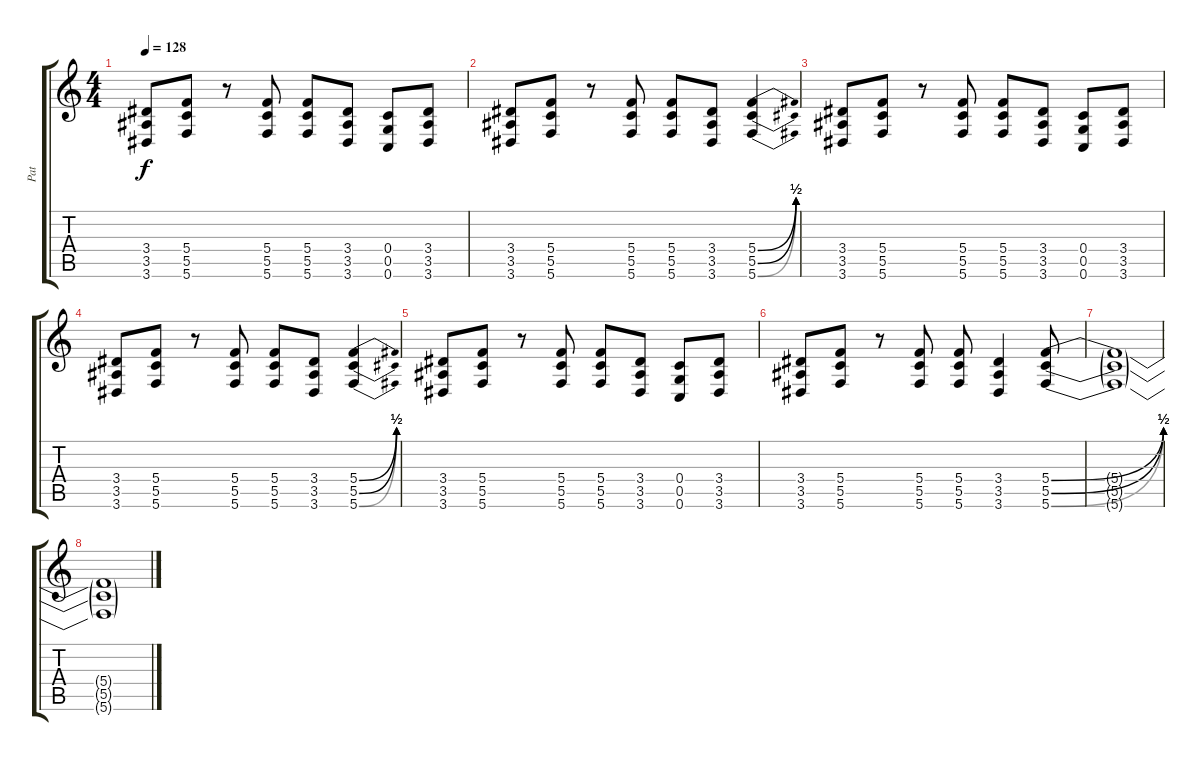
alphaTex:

\track ("Pat" "Pat") {instrument overdrivenguitar}
\staff {score tabs}
\tuning (D4 A3 F3 C3 G2 C2) {hide}
\ts (4 4)
\tempo 128
\clef g2
\ks c
(3.4 3.5 3.6).8{dy f} (5.4 5.5 5.6).8 r.8 (5.4 5.5 5.6).8 (5.4 5.5 5.6).8 (3.4 3.5 3.6).8 (0.4 0.5 0.6).8 (3.4 3.5 3.6).8 |
(3.4 3.5 3.6).8 (5.4 5.5 5.6).8 r.8 (5.4 5.5 5.6).8 (5.4 5.5 5.6).8 (3.4 3.5 3.6).8 (5.4{be (bend 0 0 60 2)} 5.5{be (bend 0 0 60 2)} 5.6{be (bend 0 0 60 2)}).4 |
(3.4 3.5 3.6).8 (5.4 5.5 5.6).8 r.8 (5.4 5.5 5.6).8 (5.4 5.5 5.6).8 (3.4 3.5 3.6).8 (0.4 0.5 0.6).8 (3.4 3.5 3.6).8 |
(3.4 3.5 3.6).8 (5.4 5.5 5.6).8 r.8 (5.4 5.5 5.6).8 (5.4 5.5 5.6).8 (3.4 3.5 3.6).8 (5.4{be (bend 0 0 60 2)} 5.5{be (bend 0 0 60 2)} 5.6{be (bend 0 0 60 2)}).4 |
(3.4 3.5 3.6).8 (5.4 5.5 5.6).8 r.8 (5.4 5.5 5.6).8 (5.4 5.5 5.6).8 (3.4 3.5 3.6).8 (0.4 0.5 0.6).8 (3.4 3.5 3.6).8 |
(3.4 3.5 3.6).8 (5.4 5.5 5.6).8 r.8 (5.4 5.5 5.6).8 (5.4 5.5 5.6).8 (3.4 3.5 3.6).4 (5.4{be (bend 0 0 60 2)} 5.5{be (bend 0 0 60 2)} 5.6{be (bend 0 0 60 2)}).8 |
(5.4{t} 5.5{t} 5.6{t}).1 |
(5.4{t} 5.5{t} 5.6{t}).1
